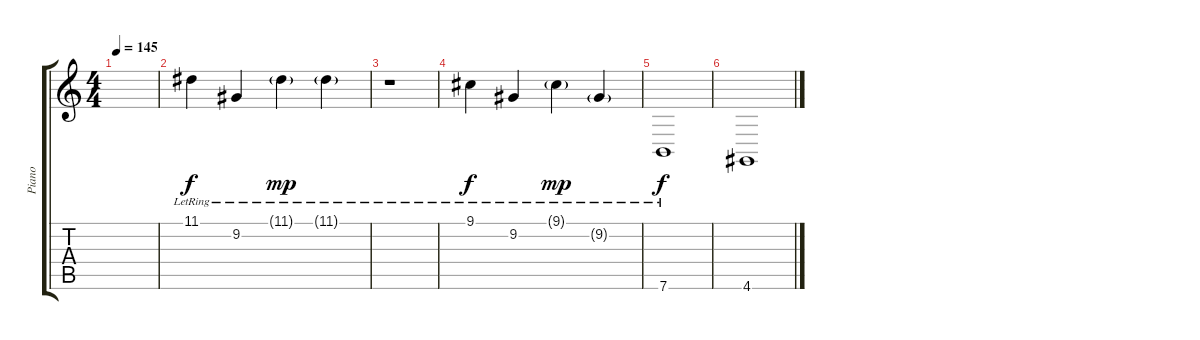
\track ("Piano" "Piano") {instrument acousticgrandpiano}
\staff {score tabs}
\tuning (E4 B3 G3 D3 A2 E2) {hide}
\ts (4 4)
\tempo 145
\clef g2
\ks c
|
11.1{lr}.4{dy f} 9.2{lr}.4 11.1{g lr}.4{dy mp} 11.1{g lr}.4 |
r.1 |
9.1{lr}.4{dy f} 9.2{lr}.4 9.1{g lr}.4{dy mp} 9.2{g lr}.4 |
7.6{lr}.1{dy f} |
4.6.1
